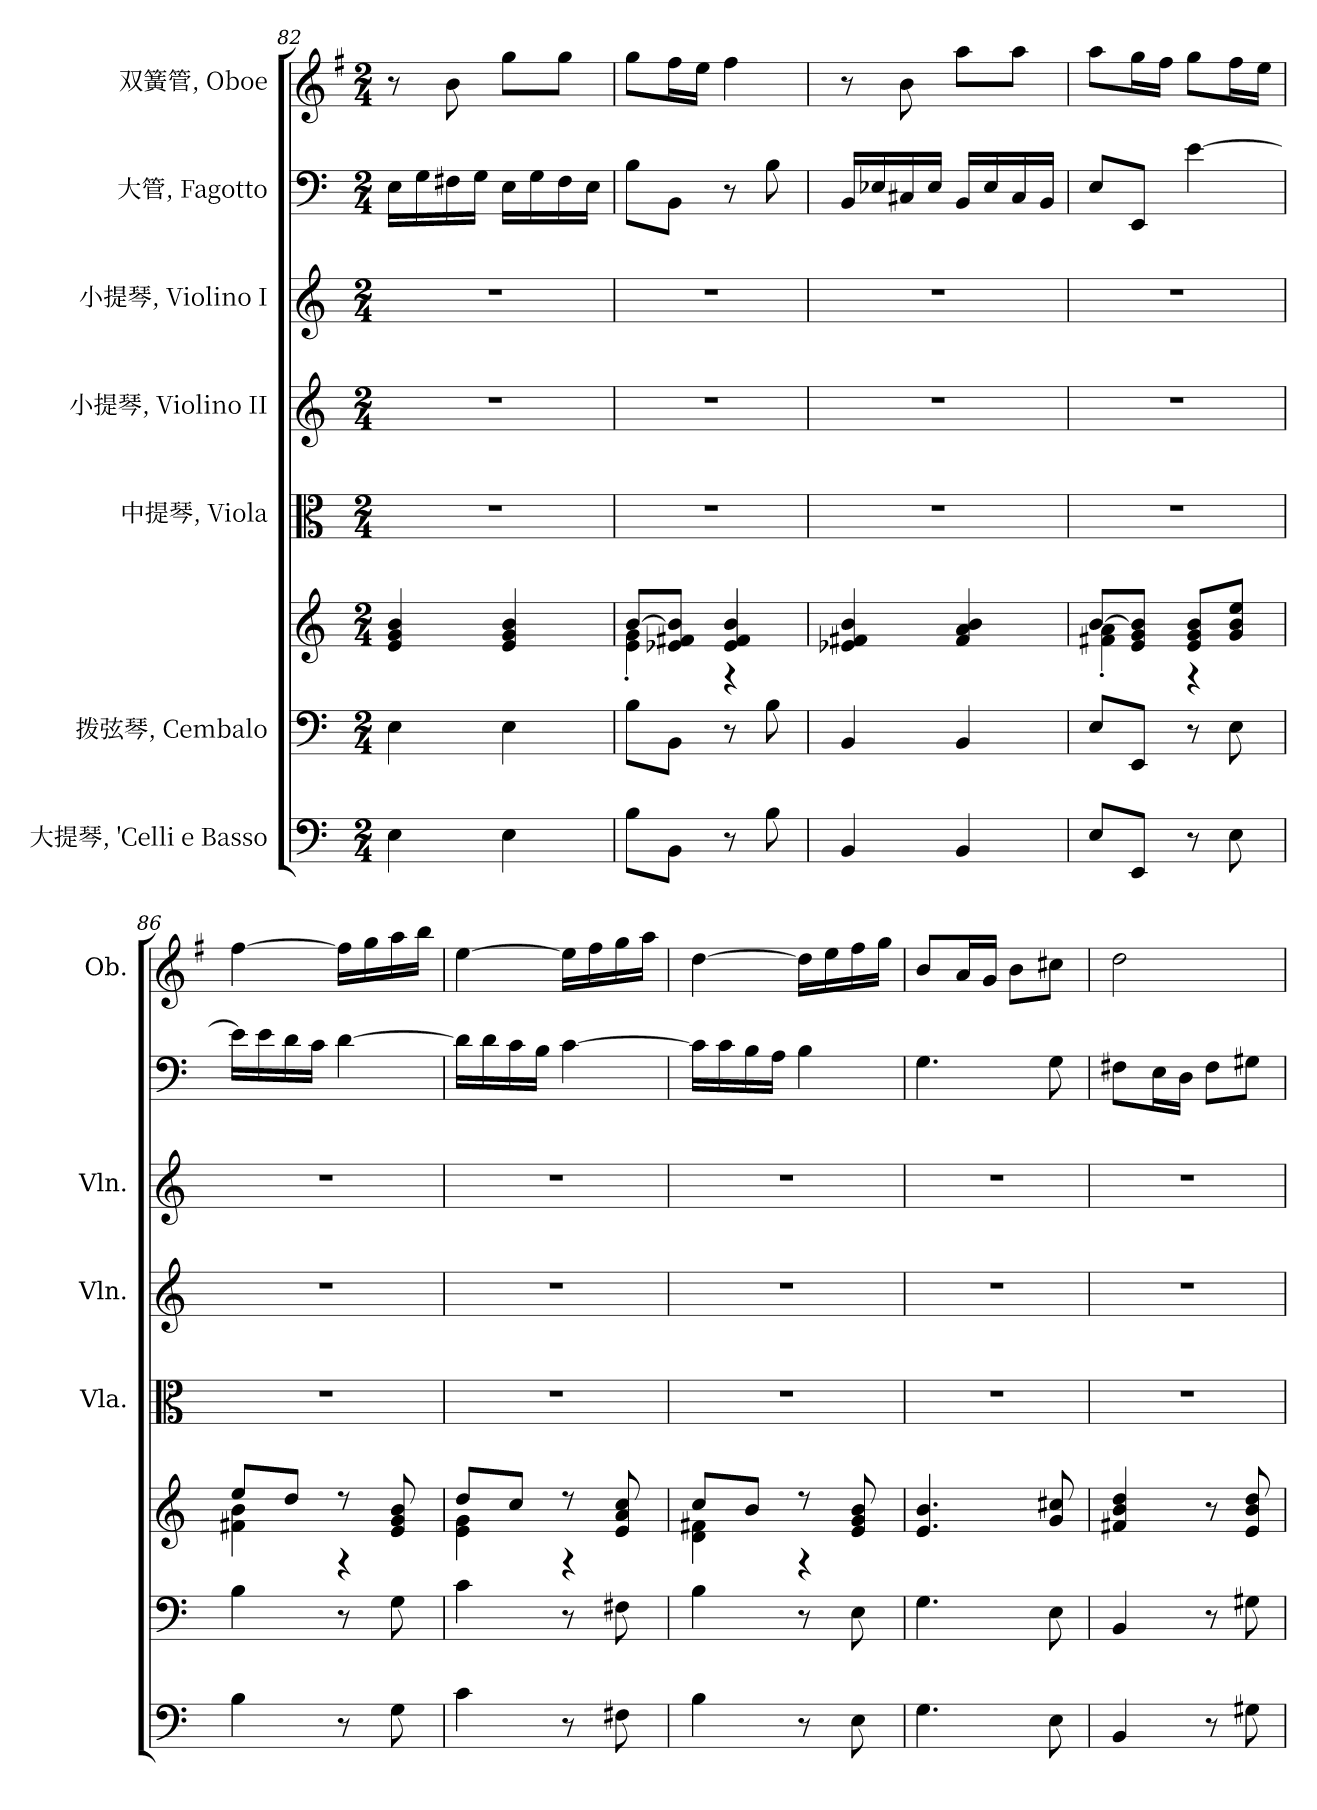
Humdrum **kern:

**kern	**kern	**kern	**kern	**kern	**kern	**kern	**kern
*part7	*part6	*part6	*part5	*part4	*part3	*part2	*part1
*staff8	*staff7	*staff6	*staff5	*staff4	*staff3	*staff2	*staff1
*I"大提琴, 'Celli e Basso	*I"拨弦琴, Cembalo	*	*I"中提琴, Viola	*I"小提琴, Violino II	*I"小提琴, Violino I	*I"大管, Fagotto	*I"双簧管, Oboe
*	*	*	*I'Vla.	*I'Vln.	*I'Vln.	*	*I'Ob.
*clefF4	*clefF4	*clefG2	*clefC3	*clefG2	*clefG2	*clefF4	*clefG2
*k[]	*k[]	*k[]	*k[]	*k[]	*k[]	*k[]	*k[f#]
*M2/4	*M2/4	*M2/4	*M2/4	*M2/4	*M2/4	*M2/4	*M2/4
=82	=82	=82	=82	=82	=82	=82	=82
4E\	4E\	4e/ 4g/ 4b/	2r	2r	2r	16E\LL	8r
.	.	.	.	.	.	16G\	.
.	.	.	.	.	.	16F#X\	8b\
.	.	.	.	.	.	16G\JJ	.
4E\	4E\	4e/ 4g/ 4b/	.	.	.	16E\LL	8gg\L
.	.	.	.	.	.	16G\	.
.	.	.	.	.	.	16F#\	8gg\J
.	.	.	.	.	.	16E\JJ	.
=83	=83	=83	=83	=83	=83	=83	=83
*	*	*^	*	*	*	*	*
8B\L	8B\L	[8b/L	4e\' 4g\'	2r	2r	2r	8B\L	8gg\L
8BB\J	8BB\J	8e-X/ 8f#X/ 8b/]J	.	.	.	.	8BB\J	16ff#\L
.	.	.	.	.	.	.	.	16ee\JJ
8r	8r	4e-/ 4f#/ 4b/	4r	.	.	.	8r	4ff#\
8B\	8B\	.	.	.	.	.	8B\	.
*	*	*v	*v	*	*	*	*	*
!!LO:PB:g=z
=84	=84	=84	=84	=84	=84	=84	=84
4BB/	4BB/	4e-X/ 4f#X/ 4b/	2r	2r	2r	16BB/LL	8r
.	.	.	.	.	.	16E-X/	.
.	.	.	.	.	.	16C#X/	8b\
.	.	.	.	.	.	16E-/JJ	.
4BB/	4BB/	4f#/ 4a/ 4b/	.	.	.	16BB/LL	8aa\L
.	.	.	.	.	.	16E-/	.
.	.	.	.	.	.	16C#/	8aa\J
.	.	.	.	.	.	16BB/JJ	.
=85	=85	=85	=85	=85	=85	=85	=85
*	*	*^	*	*	*	*	*
8E/L	8E/L	[8b/L	4f#X\' 4a\'	2r	2r	2r	8E/L	8aa\L
8EE/J	8EE/J	8e/ 8g/ 8b/]J	.	.	.	.	8EE/J	16gg\L
.	.	.	.	.	.	.	.	16ff#\JJ
8r	8r	8e/ 8g/ 8b/L	4r	.	.	.	[4e\	8gg\L
8E\	8E\	8g/ 8b/ 8ee/J	.	.	.	.	.	16ff#\L
.	.	.	.	.	.	.	.	16ee\JJ
=86	=86	=86	=86	=86	=86	=86	=86	=86
4B\	4B\	8ee/L	4f#X\ 4b\	2r	2r	2r	16e\LL]	[4ff#\
.	.	.	.	.	.	.	16e\	.
.	.	8dd/J	.	.	.	.	16d\	.
.	.	.	.	.	.	.	16c\JJ	.
8r	8r	8r	4r	.	.	.	[4d\	16ff#\LL]
.	.	.	.	.	.	.	.	16gg\
8G\	8G\	8e/ 8g/ 8b/	.	.	.	.	.	16aa\
.	.	.	.	.	.	.	.	16bb\JJ
=87	=87	=87	=87	=87	=87	=87	=87	=87
4c\	4c\	8dd/L	4e\ 4g\	2r	2r	2r	16d\LL]	[4ee\
.	.	.	.	.	.	.	16d\	.
.	.	8cc/J	.	.	.	.	16c\	.
.	.	.	.	.	.	.	16B\JJ	.
8r	8r	8r	4r	.	.	.	[4c\	16ee\LL]
.	.	.	.	.	.	.	.	16ff#\
8F#X\	8F#X\	8e/ 8a/ 8cc/	.	.	.	.	.	16gg\
.	.	.	.	.	.	.	.	16aa\JJ
!!LO:PB:g=z
=88	=88	=88	=88	=88	=88	=88	=88	=88
4B\	4B\	8cc/L	4d\ 4f#X\	2r	2r	2r	16c\LL]	[4dd\
.	.	.	.	.	.	.	16c\	.
.	.	8b/J	.	.	.	.	16B\	.
.	.	.	.	.	.	.	16A\JJ	.
8r	8r	8r	4r	.	.	.	4B\	16dd\LL]
.	.	.	.	.	.	.	.	16ee\
8E\	8E\	8e/ 8g/ 8b/	.	.	.	.	.	16ff#\
.	.	.	.	.	.	.	.	16gg\JJ
*	*	*v	*v	*	*	*	*	*
=89	=89	=89	=89	=89	=89	=89	=89
4.G\	4.G\	4.e/ 4.b/	2r	2r	2r	4.G\	8b/L
.	.	.	.	.	.	.	16a/L
.	.	.	.	.	.	.	16g/JJ
.	.	.	.	.	.	.	8b\L
8E\	8E\	8g/ 8cc#X/	.	.	.	8G\	8cc#X\J
=90	=90	=90	=90	=90	=90	=90	=90
4BB/	4BB/	4f#X/ 4b/ 4dd/	2r	2r	2r	8F#X\L	2dd\
.	.	.	.	.	.	16E\L	.
.	.	.	.	.	.	16D\JJ	.
8r	8r	8r	.	.	.	8F#\L	.
8G#X\	8G#X\	8e/ 8b/ 8dd/	.	.	.	8G#X\J	.
=	=	=	=	=	=	=	=
*-	*-	*-	*-	*-	*-	*-	*-
